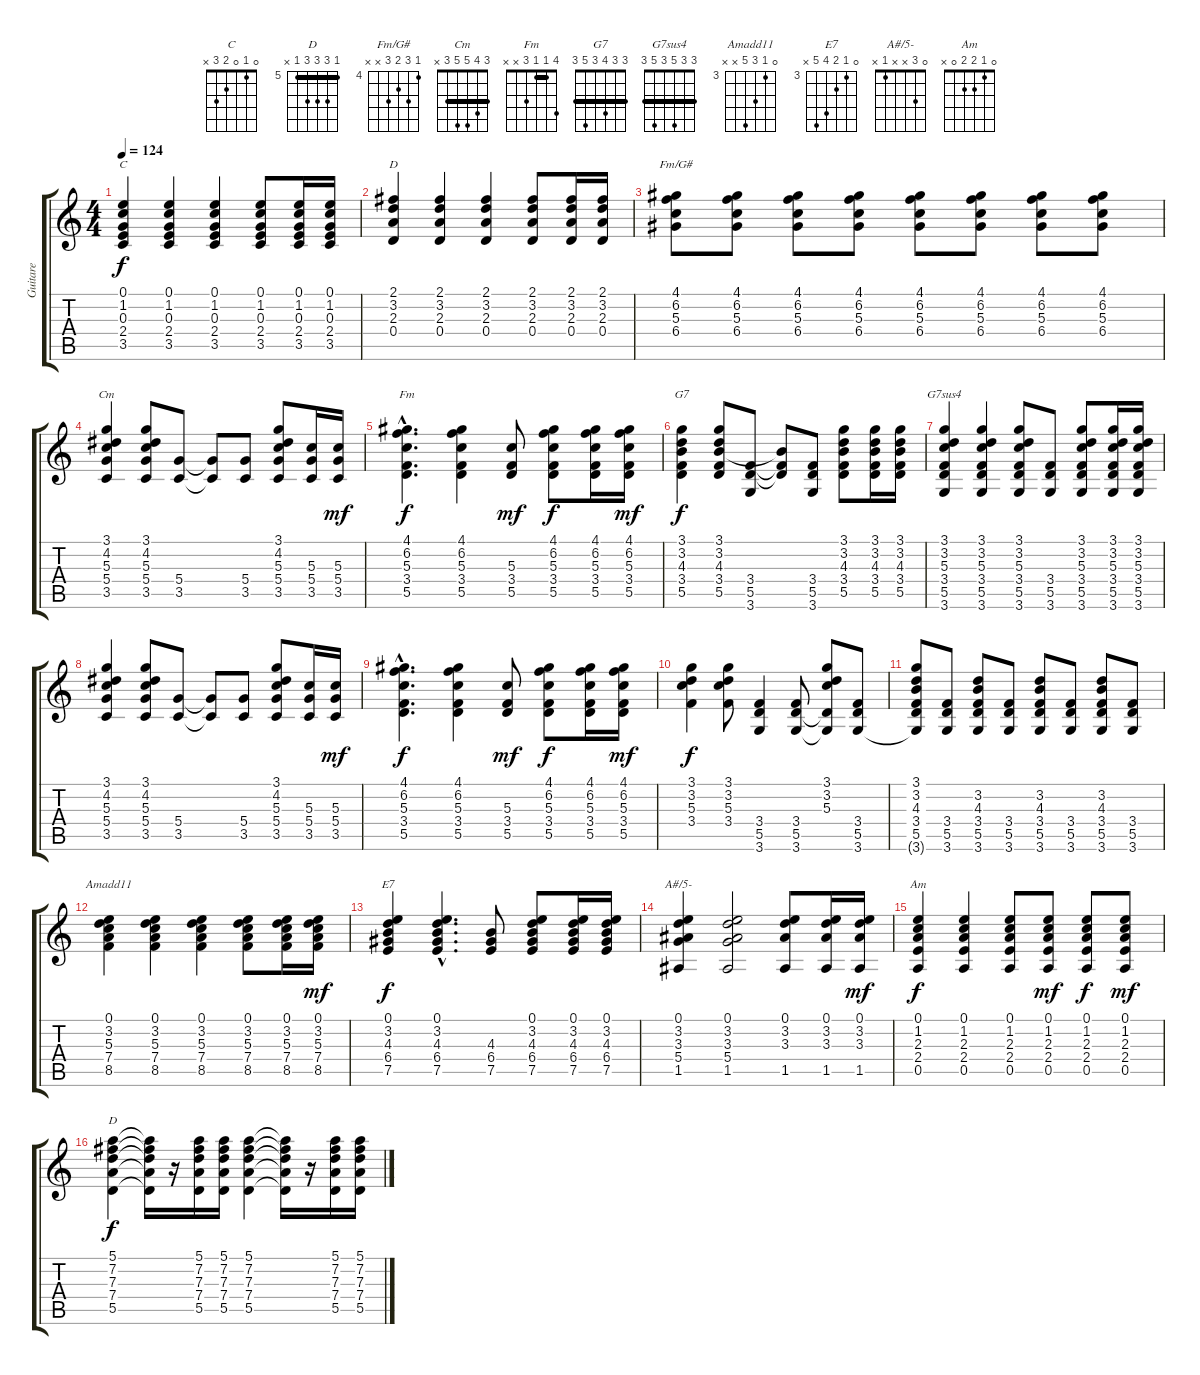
\track ("Guitare" "Guitare") {instrument overdrivenguitar}
\staff {score tabs}
\tuning (E4 B3 G3 D3 A2 E2) {hide}
\chord ("C" 0 1 0 2 3 x)
\chord ("D" 2 3 2 0 x x) {barre 2}
\chord ("Fm/G#" 4 6 5 6 x x) {firstfret 4}
\chord ("Cm" 3 4 5 5 3 x) {barre 3}
\chord ("Fm" 4 1 1 3 x x) {barre 1}
\chord ("G7" 3 3 4 3 5 3) {barre 3}
\chord ("G7sus4" 3 3 5 3 5 3) {barre 3}
\chord ("Amadd11" 0 3 5 7 x x) {firstfret 3}
\chord ("E7" 0 3 4 6 7 x) {firstfret 3}
\chord ("A#/5-" 0 3 x x 1 x)
\chord ("Am" 0 1 2 2 0 x)
\chord ("D" 5 7 7 7 5 x) {firstfret 5 barre 5}
\ts (4 4)
\tempo 124
\clef g2
\ks c
(0.1 1.2 0.3 2.4 3.5).4{ch "C" dy f} (0.1 1.2 0.3 2.4 3.5).4 (0.1 1.2 0.3 2.4 3.5).4 (0.1 1.2 0.3 2.4 3.5).8 (0.1 1.2 0.3 2.4 3.5).16 (0.1 1.2 0.3 2.4 3.5).16 |
(2.1 3.2 2.3 0.4).4{ch "D"} (2.1 3.2 2.3 0.4).4 (2.1 3.2 2.3 0.4).4 (2.1 3.2 2.3 0.4).8 (2.1 3.2 2.3 0.4).16 (2.1 3.2 2.3 0.4).16 |
(4.1 6.2 5.3 6.4).8{ch "Fm/G#"} (4.1 6.2 5.3 6.4).8 (4.1 6.2 5.3 6.4).8 (4.1 6.2 5.3 6.4).8 (4.1 6.2 5.3 6.4).8 (4.1 6.2 5.3 6.4).8 (4.1 6.2 5.3 6.4).8 (4.1 6.2 5.3 6.4).8 |
(3.1 4.2 5.3 5.4 3.5).4{ch "Cm"} (3.1 4.2 5.3 5.4 3.5).8 (5.4 3.5).8 (5.4{t} 3.5{t}).8 (5.4 3.5).8 (3.1 4.2 5.3 5.4 3.5).8 (5.3 5.4 3.5).16 (5.3 5.4 3.5).16{dy mf} |
(4.1{hac} 6.2{hac} 5.3{hac} 3.4{hac} 5.5{hac}).4{d ch "Fm" dy f} (4.1 6.2 5.3 3.4 5.5).4 (5.3 3.4 5.5).8{dy mf} (4.1 6.2 5.3 3.4 5.5).8{dy f} (4.1 6.2 5.3 3.4 5.5).16 (4.1 6.2 5.3 3.4 5.5).16{dy mf} |
(3.1 3.2 4.3 3.4 5.5).4{ch "G7" dy f} (3.1 3.2 4.3 3.4 5.5).8 (3.4 5.5 3.6).8 (4.3{t} 3.4{t} 5.5{t}).8 (3.4 5.5 3.6).8 (3.1 3.2 4.3 3.4 5.5).8 (3.1 3.2 4.3 3.4 5.5).16 (3.1 3.2 4.3 3.4 5.5).16 |
(3.1 3.2 5.3 3.4 5.5 3.6).4{ch "G7sus4"} (3.1 3.2 5.3 3.4 5.5 3.6).4 (3.1 3.2 5.3 3.4 5.5 3.6).8 (3.4 5.5 3.6).8 (3.1 3.2 5.3 3.4 5.5 3.6).8 (3.1 3.2 5.3 3.4 5.5 3.6).16 (3.1 3.2 5.3 3.4 5.5 3.6).16 |
(3.1 4.2 5.3 5.4 3.5).4 (3.1 4.2 5.3 5.4 3.5).8 (5.4 3.5).8 (5.4{t} 3.5{t}).8 (5.4 3.5).8 (3.1 4.2 5.3 5.4 3.5).8 (5.3 5.4 3.5).16 (5.3 5.4 3.5).16{dy mf} |
(4.1{hac} 6.2{hac} 5.3{hac} 3.4{hac} 5.5{hac}).4{d dy f} (4.1 6.2 5.3 3.4 5.5).4 (5.3 3.4 5.5).8{dy mf} (4.1 6.2 5.3 3.4 5.5).8{dy f} (4.1 6.2 5.3 3.4 5.5).16 (4.1 6.2 5.3 3.4 5.5).16{dy mf} |
(3.1 3.2 5.3 3.4).4{dy f} (3.1 3.2 5.3 3.4).8 (3.4 5.5 3.6).4 (3.4 5.5 3.6).8 (3.1 3.2 5.3 5.5{t} 3.6{t}).8 (3.4 5.5 3.6).8 |
(3.1 3.2 4.3 3.4 5.5 3.6{t}).8 (3.4 5.5 3.6).8 (3.2 4.3 3.4 5.5 3.6).8 (3.4 5.5 3.6).8 (3.2 4.3 3.4 5.5 3.6).8 (3.4 5.5 3.6).8 (3.2 4.3 3.4 5.5 3.6).8 (3.4 5.5 3.6).8 |
(0.1 3.2 5.3 7.4 8.5).4{ch "Amadd11"} (0.1 3.2 5.3 7.4 8.5).4 (0.1 3.2 5.3 7.4 8.5).4 (0.1 3.2 5.3 7.4 8.5).8 (0.1 3.2 5.3 7.4 8.5).16 (0.1 3.2 5.3 7.4 8.5).16{dy mf} |
(0.1 3.2 4.3 6.4 7.5).4{ch "E7" dy f} (0.1{hac} 3.2{hac} 4.3{hac} 6.4{hac} 7.5{hac}).4{d} (4.3 6.4 7.5).8 (0.1 3.2 4.3 6.4 7.5).8 (0.1 3.2 4.3 6.4 7.5).16 (0.1 3.2 4.3 6.4 7.5).16 |
(0.1 3.2 3.3 5.4 1.5).4{ch "A#/5-"} (0.1 3.2 3.3 5.4 1.5).2 (0.1 3.2 3.3 1.5).8 (0.1 3.2 3.3 1.5).16 (0.1 3.2 3.3 1.5).16{dy mf} |
(0.1 1.2 2.3 2.4 0.5).4{ch "Am" dy f} (0.1 1.2 2.3 2.4 0.5).4 (0.1 1.2 2.3 2.4 0.5).8 (0.1 1.2 2.3 2.4 0.5).8{dy mf} (0.1 1.2 2.3 2.4 0.5).8{dy f} (0.1 1.2 2.3 2.4 0.5).8{dy mf} |
(5.1 7.2 7.3 7.4 5.5).4{ch "D" dy f} (5.1{t} 7.2{t} 7.3{t} 7.4{t} 5.5{t}).16 r.16 (5.1 7.2 7.3 7.4 5.5).16 (5.1 7.2 7.3 7.4 5.5).16 (5.1 7.2 7.3 7.4 5.5).4 (5.1{t} 7.2{t} 7.3{t} 7.4{t} 5.5{t}).16 r.16 (5.1 7.2 7.3 7.4 5.5).16 (5.1 7.2 7.3 7.4 5.5).16
